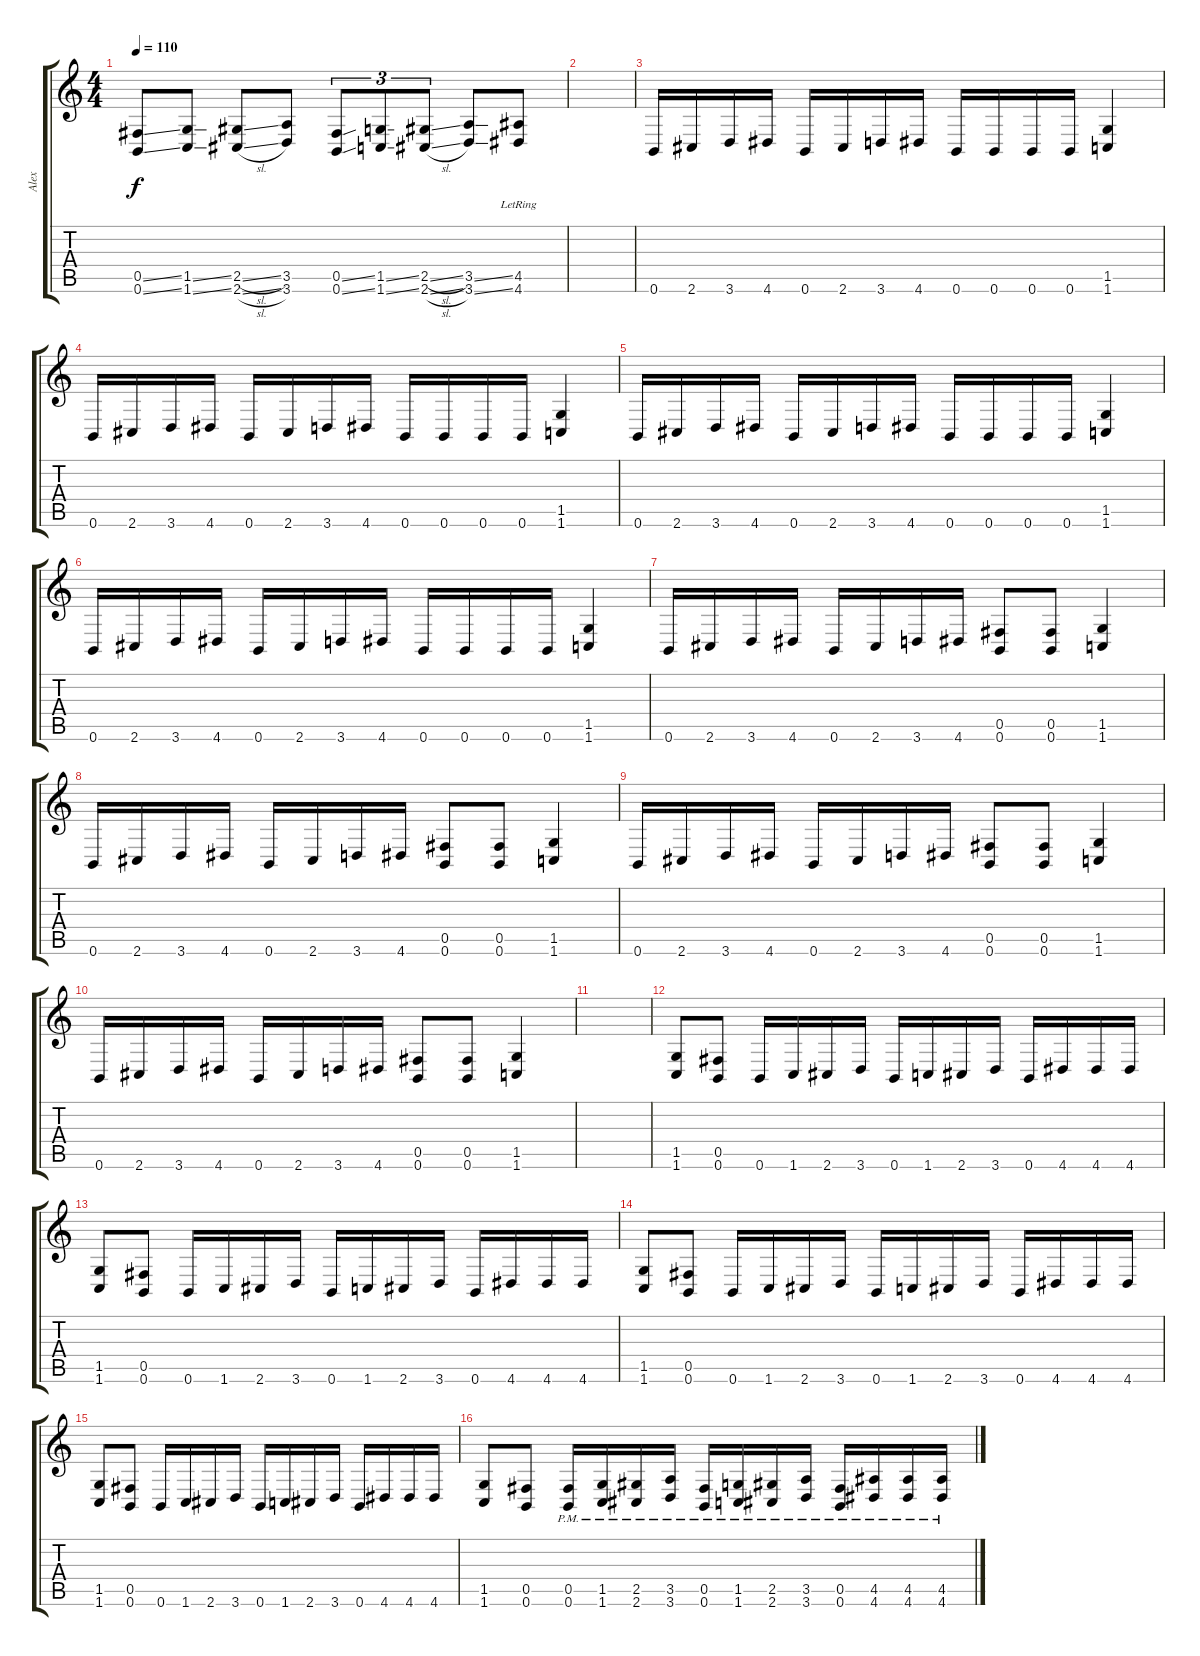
\track ("Alex" "Alex") {instrument overdrivenguitar}
\staff {score tabs}
\tuning (Db4 Ab3 E3 B2 Gb2 B1) {hide}
\ts (4 4)
\tempo 110
\clef g2
\ks c
(0.5{ss} 0.6{ss}).8{dy f} (1.5{ss} 1.6{ss}).8 (2.5{sl} 2.6{sl}).8 (3.5 3.6).8 (0.5{ss} 0.6{ss}).8{tu (3 2)} (1.5{ss} 1.6{ss}).8{tu (3 2)} (2.5{sl} 2.6{sl}).8{tu (3 2)} (3.5{ss} 3.6{ss}).8 (4.5{lr} 4.6{lr}).8 |
|
0.6.16 2.6.16 3.6.16 4.6.16 0.6.16 2.6.16 3.6.16 4.6.16 0.6.16 0.6.16 0.6.16 0.6.16 (1.5 1.6).4 |
0.6.16 2.6.16 3.6.16 4.6.16 0.6.16 2.6.16 3.6.16 4.6.16 0.6.16 0.6.16 0.6.16 0.6.16 (1.5 1.6).4 |
0.6.16 2.6.16 3.6.16 4.6.16 0.6.16 2.6.16 3.6.16 4.6.16 0.6.16 0.6.16 0.6.16 0.6.16 (1.5 1.6).4 |
0.6.16 2.6.16 3.6.16 4.6.16 0.6.16 2.6.16 3.6.16 4.6.16 0.6.16 0.6.16 0.6.16 0.6.16 (1.5 1.6).4 |
0.6.16 2.6.16 3.6.16 4.6.16 0.6.16 2.6.16 3.6.16 4.6.16 (0.5 0.6).8 (0.5 0.6).8 (1.5 1.6).4 |
0.6.16 2.6.16 3.6.16 4.6.16 0.6.16 2.6.16 3.6.16 4.6.16 (0.5 0.6).8 (0.5 0.6).8 (1.5 1.6).4 |
0.6.16 2.6.16 3.6.16 4.6.16 0.6.16 2.6.16 3.6.16 4.6.16 (0.5 0.6).8 (0.5 0.6).8 (1.5 1.6).4 |
0.6.16 2.6.16 3.6.16 4.6.16 0.6.16 2.6.16 3.6.16 4.6.16 (0.5 0.6).8 (0.5 0.6).8 (1.5 1.6).4 |
|
(1.5 1.6).8 (0.5 0.6).8 0.6.16 1.6.16 2.6.16 3.6.16 0.6.16 1.6.16 2.6.16 3.6.16 0.6.16 4.6.16 4.6.16 4.6.16 |
(1.5 1.6).8 (0.5 0.6).8 0.6.16 1.6.16 2.6.16 3.6.16 0.6.16 1.6.16 2.6.16 3.6.16 0.6.16 4.6.16 4.6.16 4.6.16 |
(1.5 1.6).8 (0.5 0.6).8 0.6.16 1.6.16 2.6.16 3.6.16 0.6.16 1.6.16 2.6.16 3.6.16 0.6.16 4.6.16 4.6.16 4.6.16 |
(1.5 1.6).8 (0.5 0.6).8 0.6.16 1.6.16 2.6.16 3.6.16 0.6.16 1.6.16 2.6.16 3.6.16 0.6.16 4.6.16 4.6.16 4.6.16 |
(1.5 1.6).8 (0.5 0.6).8 (0.5{pm} 0.6{pm}).16 (1.5{pm} 1.6{pm}).16 (2.5{pm} 2.6{pm}).16 (3.5{pm} 3.6{pm}).16 (0.5{pm} 0.6{pm}).16 (1.5{pm} 1.6{pm}).16 (2.5{pm} 2.6{pm}).16 (3.5{pm} 3.6{pm}).16 (0.5{pm} 0.6{pm}).16 (4.5{pm} 4.6{pm}).16 (4.5{pm} 4.6{pm}).16 (4.5{pm} 4.6{pm}).16
